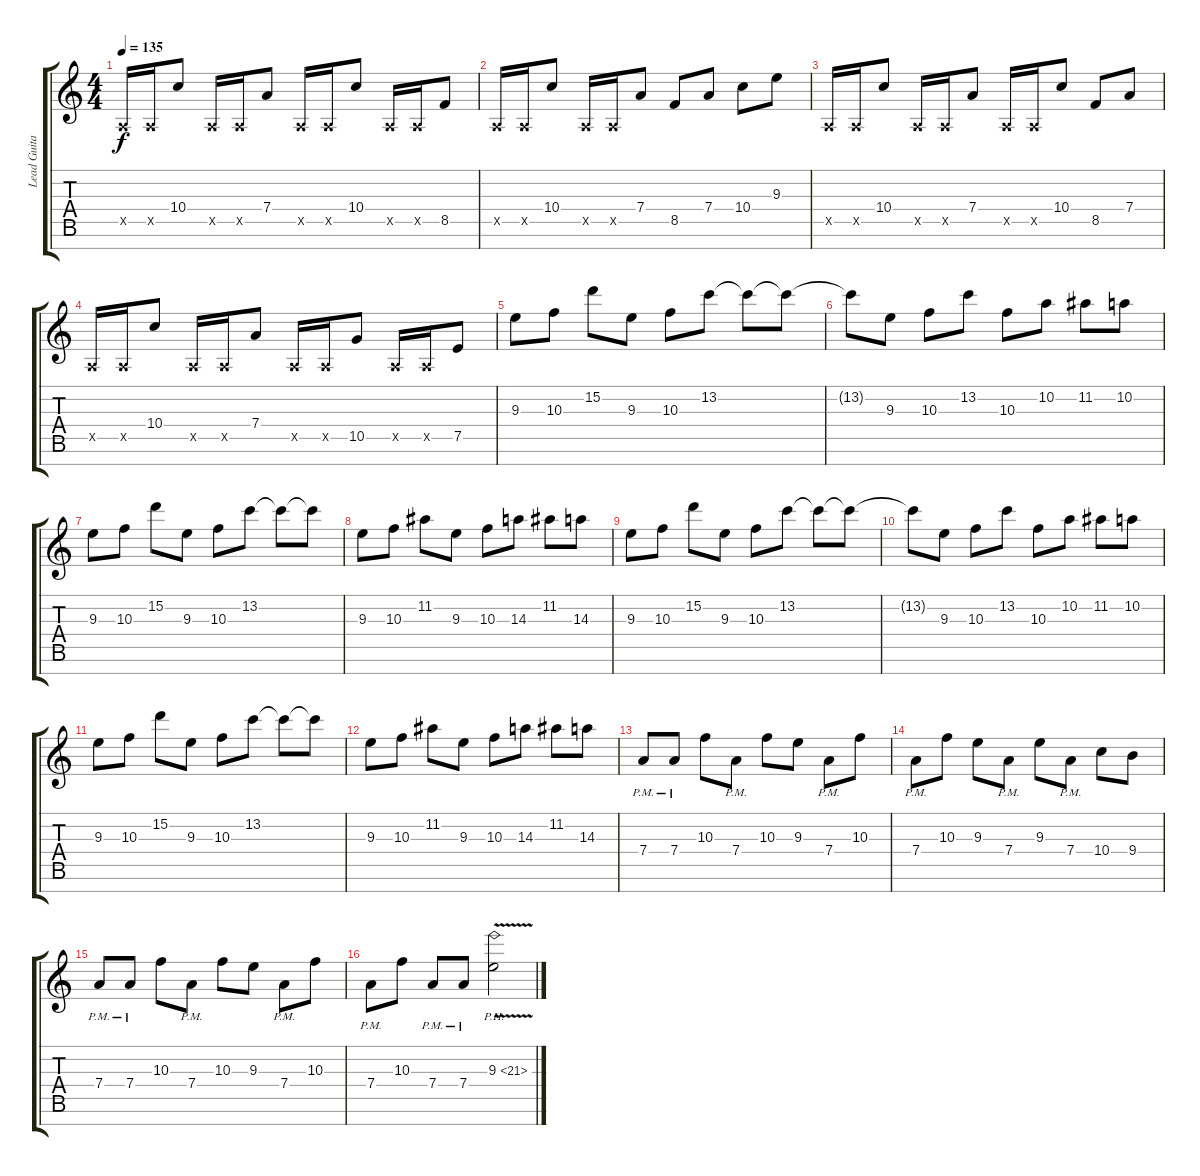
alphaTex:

\track ("Lead Guitar" "Lead Guita") {instrument overdrivenguitar}
\staff {score tabs}
\tuning (E4 B3 G3 D3 A2 E2 B1) {hide}
\ts (4 4)
\tempo 135
\clef g2
\ks c
0.5{x}.16{dy f} 0.5{x}.16 10.4.8 0.5{x}.16 0.5{x}.16 7.4.8 0.5{x}.16 0.5{x}.16 10.4.8 0.5{x}.16 0.5{x}.16 8.5.8 |
0.5{x}.16 0.5{x}.16 10.4.8 0.5{x}.16 0.5{x}.16 7.4.8 8.5.8 7.4.8 10.4.8 9.3.8 |
0.5{x}.16 0.5{x}.16 10.4.8 0.5{x}.16 0.5{x}.16 7.4.8 0.5{x}.16 0.5{x}.16 10.4.8 8.5.8 7.4.8 |
0.5{x}.16 0.5{x}.16 10.4.8 0.5{x}.16 0.5{x}.16 7.4.8 0.5{x}.16 0.5{x}.16 10.5.8 0.5{x}.16 0.5{x}.16 7.5.8 |
9.3.8 10.3.8 15.2.8 9.3.8 10.3.8 13.2.8 13.2{t}.8 13.2{t}.8 |
13.2{t}.8 9.3.8 10.3.8 13.2.8 10.3.8 10.2.8 11.2.8 10.2.8 |
9.3.8 10.3.8 15.2.8 9.3.8 10.3.8 13.2.8 13.2{t}.8 13.2{t}.8 |
9.3.8 10.3.8 11.2.8 9.3.8 10.3.8 14.3.8 11.2.8 14.3.8 |
9.3.8 10.3.8 15.2.8 9.3.8 10.3.8 13.2.8 13.2{t}.8 13.2{t}.8 |
13.2{t}.8 9.3.8 10.3.8 13.2.8 10.3.8 10.2.8 11.2.8 10.2.8 |
9.3.8 10.3.8 15.2.8 9.3.8 10.3.8 13.2.8 13.2{t}.8 13.2{t}.8 |
9.3.8 10.3.8 11.2.8 9.3.8 10.3.8 14.3.8 11.2.8 14.3.8 |
7.4{pm}.8 7.4{pm}.8 10.3.8 7.4{pm}.8 10.3.8 9.3.8 7.4{pm}.8 10.3.8 |
7.4{pm}.8 10.3.8 9.3.8 7.4{pm}.8 9.3.8 7.4{pm}.8 10.4.8 9.4.8 |
7.4{pm}.8 7.4{pm}.8 10.3.8 7.4{pm}.8 10.3.8 9.3.8 7.4{pm}.8 10.3.8 |
7.4{pm}.8 10.3.8 7.4{pm}.8 7.4{pm}.8 9.3{ph 12 v}.2
